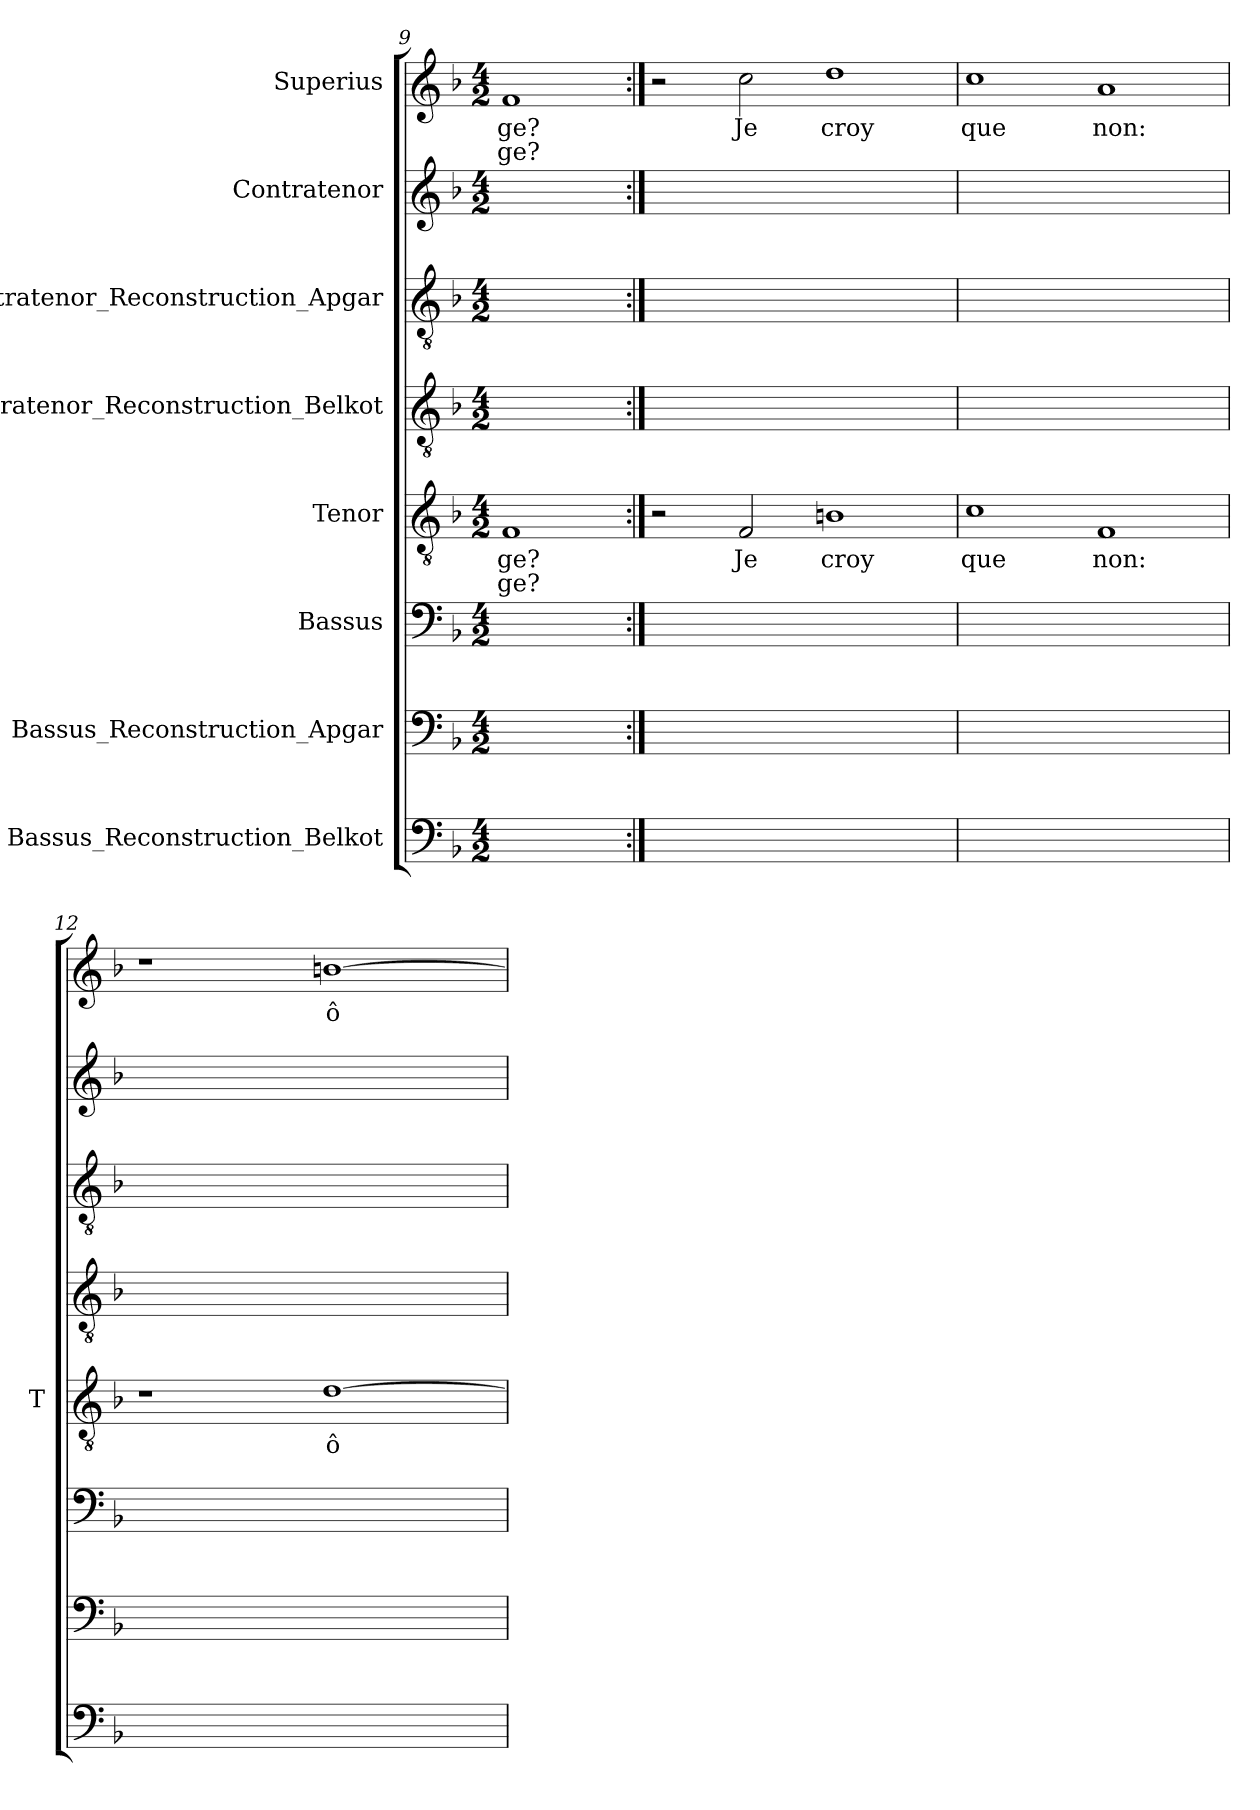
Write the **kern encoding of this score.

**kern	**kern	**kern	**kern	**text	**text	**kern	**kern	**kern	**kern	**text	**text
*part8	*part7	*part6	*part5	*part5	*part5	*part4	*part3	*part2	*part1	*part1	*part1
*staff8	*staff7	*staff6	*staff5	*staff5	*staff5	*staff4	*staff3	*staff2	*staff1	*staff1	*staff1
*I"Bassus_Reconstruction_Belkot	*I"Bassus_Reconstruction_Apgar	*I"Bassus	*I"Tenor	*	*	*I"Contratenor_Reconstruction_Belkot	*I"Contratenor_Reconstruction_Apgar	*I"Contratenor	*I"Superius	*	*
*	*	*	*I'T	*	*	*	*	*	*	*	*
*clefF4	*clefF4	*clefF4	*clefGv2	*	*	*clefGv2	*clefGv2	*clefG2	*clefG2	*	*
*k[b-]	*k[b-]	*k[b-]	*k[b-]	*	*	*k[b-]	*k[b-]	*k[b-]	*k[b-]	*	*
*M4/2	*M4/2	*M4/2	*M4/2	*	*	*M4/2	*M4/2	*M4/2	*M4/2	*	*
=9	=9	=9	=9	=9	=9	=9	=9	=9	=9	=9	=9
1ryy	1ryy	1ryy	1F	-ge?	-ge?	1ryy	1ryy	1ryy	1f	-ge?	-ge?
=10:|!	=10:|!	=10:|!	=10:|!	=10:|!	=10:|!	=10:|!	=10:|!	=10:|!	=10:|!	=10:|!	=10:|!
0ryy	0ryy	0ryy	2r	.	.	0ryy	0ryy	0ryy	2r	.	.
.	.	.	2F	-Je	.	.	.	.	2cc	-Je	.
.	.	.	1Bn	-croy	.	.	.	.	1dd	-croy	.
=11	=11	=11	=11	=11	=11	=11	=11	=11	=11	=11	=11
0ryy	0ryy	0ryy	1c	-que	.	0ryy	0ryy	0ryy	1cc	-que	.
.	.	.	1F	-non:	.	.	.	.	1a	-non:	.
=12	=12	=12	=12	=12	=12	=12	=12	=12	=12	=12	=12
0ryy	0ryy	0ryy	1r	.	.	0ryy	0ryy	0ryy	1r	.	.
.	.	.	[1d	-ô	.	.	.	.	[1bn	-ô	.
=	=	=	=	=	=	=	=	=	=	=	=
*-	*-	*-	*-	*-	*-	*-	*-	*-	*-	*-	*-
